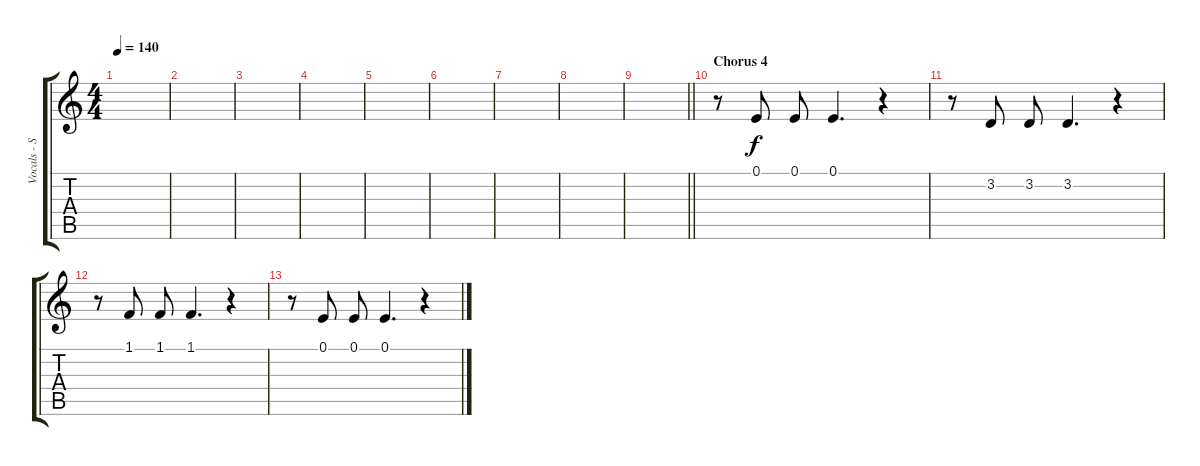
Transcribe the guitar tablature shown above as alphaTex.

\track ("Vocals - Simon Neil" "Vocals - S") {instrument altosax}
\staff {score tabs}
\tuning (E4 B3 G3 D3 A2 E2) {hide}
\ts (4 4)
\tempo 140
\clef g2
\ks c
|
|
|
|
|
|
|
|
\barLineRight lightlight
|
\section ("" "Chorus 4")
r.8 0.1.8 0.1.8 0.1.4{d} r.4 |
r.8 3.2.8 3.2.8 3.2.4{d} r.4 |
r.8 1.1.8 1.1.8 1.1.4{d} r.4 |
r.8 0.1.8 0.1.8 0.1.4{d} r.4
